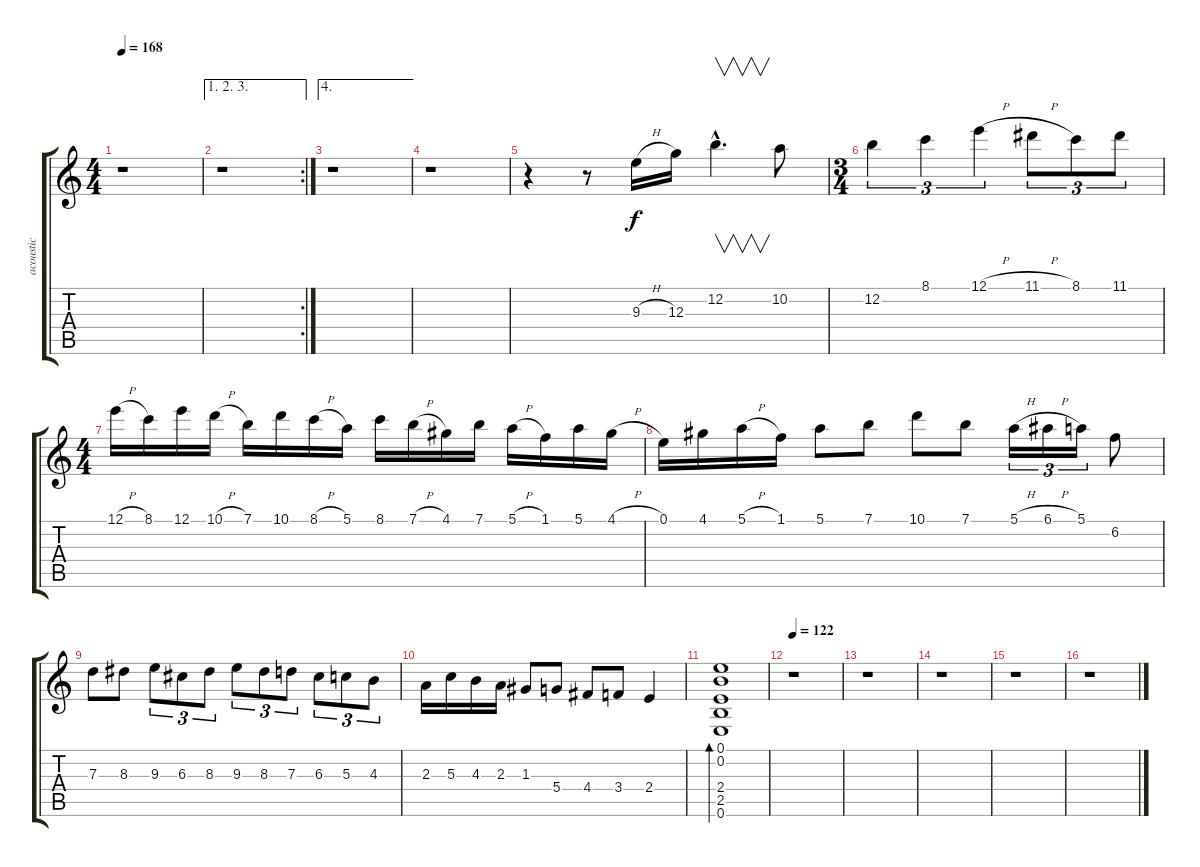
\track ("acoustic" "acoustic") {instrument acousticguitarsteel}
\staff {score tabs}
\tuning (E4 B3 G3 D3 A2 E2) {hide}
\ts (4 4)
\tempo 168
\clef g2
\ks c
r.1{dy f} |
\ae (1 2 3)
\rc 2
r.1 |
\ae 4
r.1 |
r.1 |
r.4 r.8 9.3{h}.16 12.3.16 12.2{hac}.4{v d} 10.2.8 |
\ts (3 4)
12.2.4{tu (3 2)} 8.1.4{tu (3 2)} 12.1{h}.4{tu (3 2)} 11.1{h}.8{tu (3 2)} 8.1.8{tu (3 2)} 11.1.8{tu (3 2)} |
\ts (4 4)
12.1{h}.16 8.1.16 12.1.16 10.1{h}.16 7.1.16 10.1.16 8.1{h}.16 5.1.16 8.1.16 7.1{h}.16 4.1.16 7.1.16 5.1{h}.16 1.1.16 5.1.16 4.1{h}.16 |
0.1.16 4.1.16 5.1{h}.16 1.1.16 5.1.8 7.1.8 10.1.8 7.1.8 5.1{h}.16{tu (3 2)} 6.1{h}.16{tu (3 2)} 5.1.16{tu (3 2)} 6.2.8 |
7.3.8 8.3.8 9.3.8{tu (3 2)} 6.3.8{tu (3 2)} 8.3.8{tu (3 2)} 9.3.8{tu (3 2)} 8.3.8{tu (3 2)} 7.3.8{tu (3 2)} 6.3.8{tu (3 2)} 5.3.8{tu (3 2)} 4.3.8{tu (3 2)} |
2.3.16 5.3.16 4.3.16 2.3.16 1.3.8 5.4.8 4.4.8 3.4.8 2.4.4 |
(0.1 0.2 2.4 2.5 0.6).1{bd 240} |
\tempo 122
r.1 |
r.1 |
r.1 |
r.1 |
r.1
